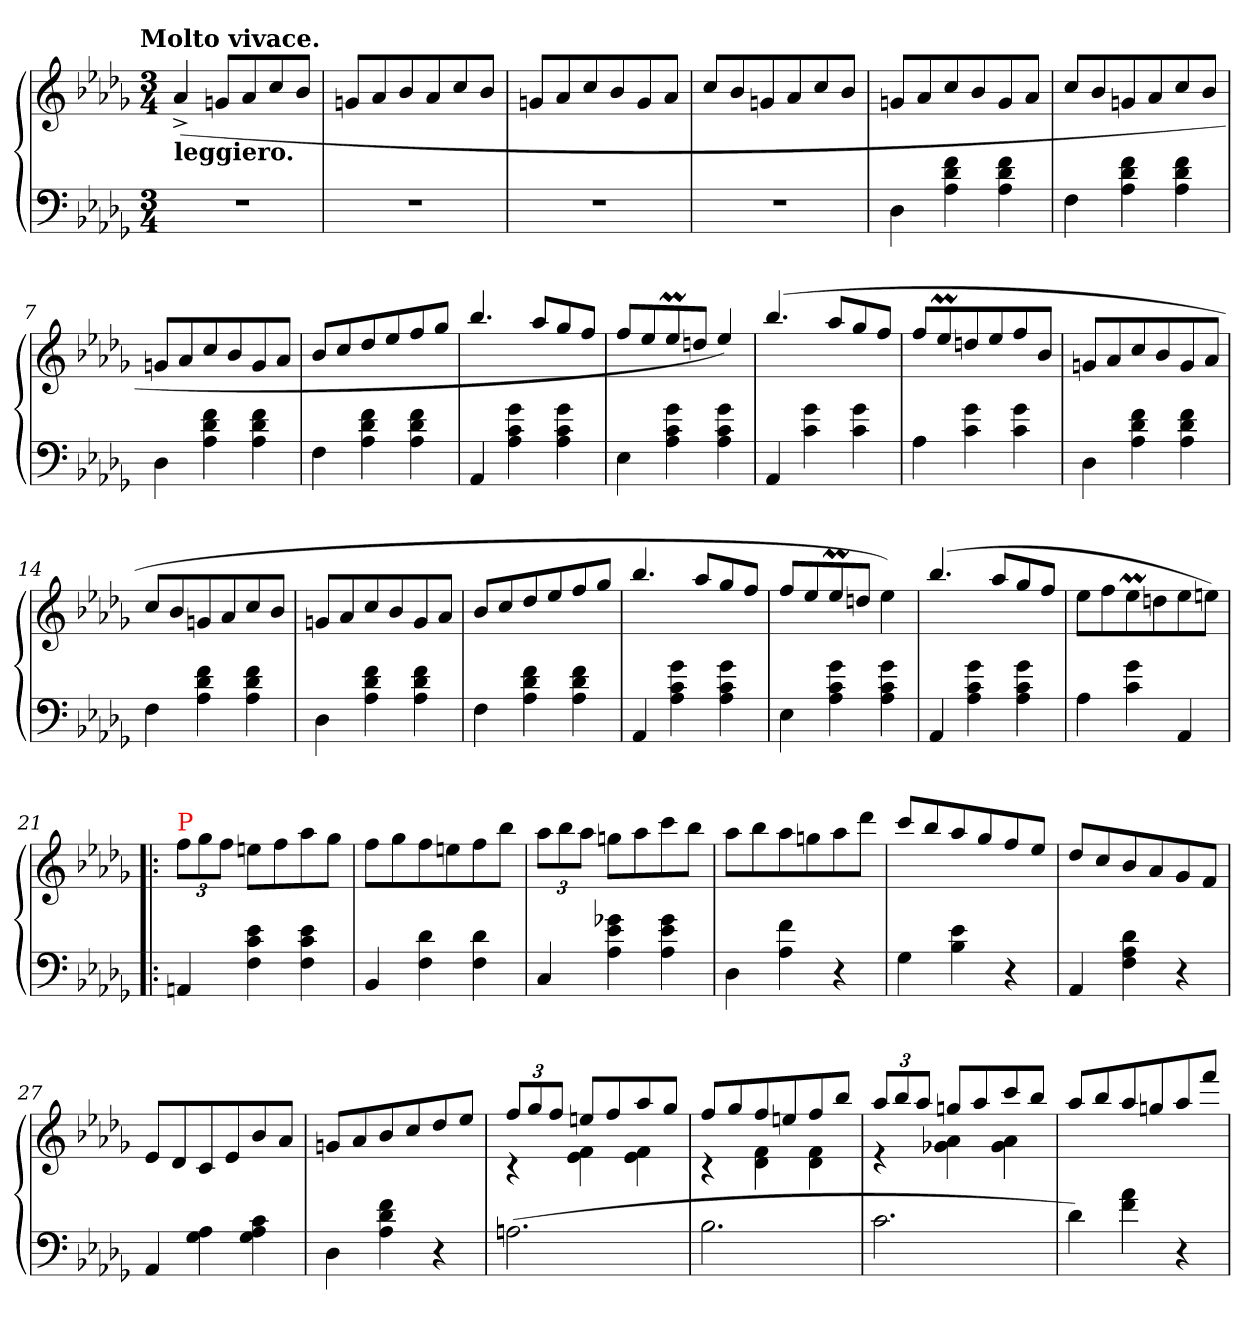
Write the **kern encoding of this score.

**kern	**kern
*part1	*part1
*staff2	*staff1
*clefF4	*clefG2
*k[b-e-a-d-g-]	*k[b-e-a-d-g-]
*D-:	*D-:
!!LO:TX:omd:t=Molto vivace.
*M3/4	*M3/4
*MM164	*MM164
=1	=1
!	!LO:TX:b:B:t=leggiero.
2.r	(>4a-^<
.	8gnL
.	8a-
.	8cc
.	8b-J
=2	=2
2.r	8gnL
.	8a-
.	8b-
.	8a-
.	8cc
.	8b-J
=3	=3
2.r	8gnL
.	8a-
.	8cc
.	8b-
.	8g
.	8a-J
=4	=4
2.r	8ccL
.	8b-
.	8gn
.	8a-
.	8cc
.	8b-J
=5	=5
4D-	8gnL
.	8a-
4f 4d- 4A-	8cc
.	8b-
4f 4d- 4A-	8g
.	8a-J
=6	=6
4F	8ccL
.	8b-
4f 4d- 4A-	8gn
.	8a-
4f 4d- 4A-	8cc
.	8b-J
=7	=7
4D-	8gnL
.	8a-
4f 4d- 4A-	8cc
.	8b-
4f 4d- 4A-	8g
.	8a-J
=8	=8
4F	8b-/L
.	8cc/
4f 4d- 4A-	8dd-/
.	8ee-/
4f 4d- 4A-	8ff/
.	8gg-/J
=9	=9
4AA-	4.bb-/
4g-\ 4c\ 4A-\	.
.	8aa-/L
4g-\ 4c\ 4A-\	8gg-/
.	8ff/J
=10	=10
4E-	8ff/L
.	8ee-/
4g-\ 4c\ 4A-\	8ee-M/
.	8ddn/J
4g-\ 4c\ 4A-\	4ee-/)
=11	=11
4AA-	(>4.bb-/
4g-\ 4c\	.
.	8aa-/L
4g-\ 4c\	8gg-/
.	8ff/J
=12	=12
4A-	8ff/L
.	8ee-M/
4g-\ 4c\	8ddn/
.	8ee-/
4g-\ 4c\	8ff/
.	8b-/J
=13	=13
4D-	8gnL
.	8a-
4f 4d- 4A-	8cc
.	8b-
4f 4d- 4A-	8g
.	8a-J
=14	=14
4F	8ccL
.	8b-
4f 4d- 4A-	8gn
.	8a-
4f 4d- 4A-	8cc
.	8b-J
=15	=15
4D-	8gnL
.	8a-
4f 4d- 4A-	8cc
.	8b-
4f 4d- 4A-	8g
.	8a-J
=16	=16
4F	8b-/L
.	8cc/
4f 4d- 4A-	8dd-/
.	8ee-/
4f 4d- 4A-	8ff/
.	8gg-/J
=17	=17
4AA-	4.bb-/
4g-\ 4c\ 4A-\	.
.	8aa-/L
4g-\ 4c\ 4A-\	8gg-/
.	8ff/J
=18	=18
4E-	8ff/L
.	8ee-/
4g-\ 4c\ 4A-\	8ee-M/
.	8ddn/J
4g-\ 4c\ 4A-\	4ee-\)
=19	=19
4AA-	(>4.bb-/
4g-\ 4c\ 4A-\	.
.	8aa-/L
4g-\ 4c\ 4A-\	8gg-/
.	8ff/J
=20	=20
4A-	8ee-L
.	8ff
4g- 4c	8ee-M
.	8ddn
4AA-	8ee-
.	8eenJ)
=21!|:	=21!|:
*	*Xbrackettup
!	!LO:TX:a:color=red:t=P
4AAn	12ffL
.	12gg-
.	12ffJ
4e- 4c 4F	8eenL
.	8ff
4e- 4c 4F	8aa-
.	8gg-J
=22	=22
4BB-	8ffL
.	8gg-
4d- 4F	8ff
.	8een
4d- 4F	8ff
.	8bb-J
=23	=23
4C	12aa-L
.	12bb-
.	12aa-J
4g-X 4e- 4A-	8ggnL
.	8aa-
4g- 4e- 4A-	8ccc
.	8bb-J
=24	=24
4D-	8aa-L
.	8bb-
4f 4A-	8aa-
.	8ggn
4r	8aa-
.	8ddd-J
=25	=25
4G-	8ccc/L
.	8bb-
4e-\ 4B-\	8aa-/
.	8gg-/
4r	8ff
.	8ee-J
=26	=26
4AA-	8dd-L
.	8cc
4d- 4A- 4F	8b-
.	8a-
4r	8g-
.	8fJ
=27	=27
4AA-	8e-L
.	8d-
4A- 4G-	8c
.	8e-
4c 4A- 4G-	8b-
.	8a-J
=28	=28
4D-	8gn/L
.	8a-
4f 4d- 4A-	8b-
.	8cc
4r	8dd-
.	8ee-J
=29	=29
*	*^
(>2.An	12ffL	4rc
.	12gg-	.
.	12ffJ	.
.	8eenL	4f 4e-
.	8ff	.
.	8aa-	4f 4e-
.	8gg-J	.
=30	=30	=30
2.B-	8ffL	4rc
.	8gg-	.
.	8ff	4f 4d-
.	8een	.
.	8ff	4f 4d-
.	8bb-J	.
=31	=31	=31
2.c	12aa-L	4re
.	12bb-	.
.	12aa-J	.
.	8ggnL	4a- 4g-X
.	8aa-	.
.	8ccc	4a- 4g-
.	8bb-J	.
*	*v	*v
=32	=32
4d-)	8aa-/L
.	8bb-
4a-\ 4f\	8aa-
.	8ggn
4r	8aa-
.	8fffJ
=	=
*-	*-
